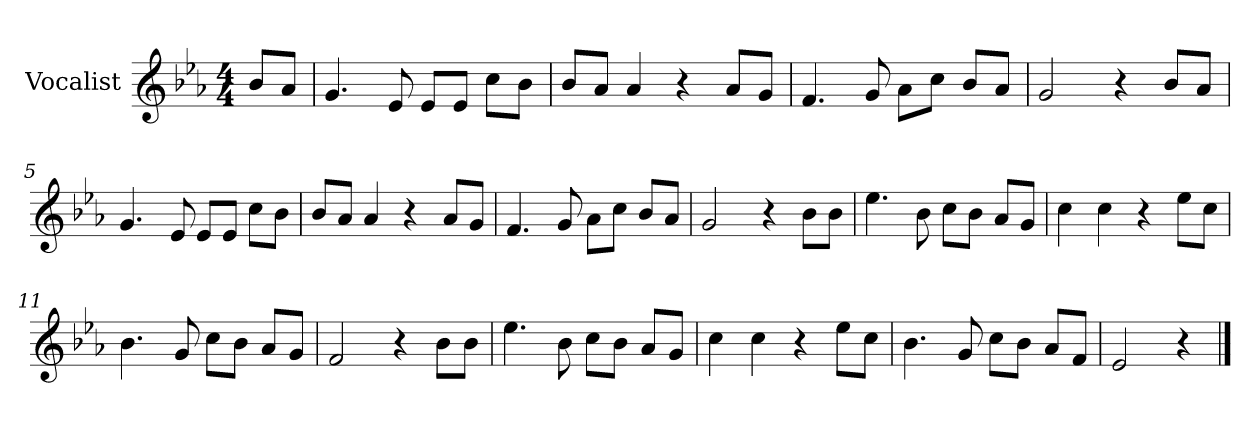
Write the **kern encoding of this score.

**kern
*part1
*staff1
*I"Vocalist
*k[b-e-a-]
*E-:
*M4/4
=
8b-L
8a-J
=1
4.g
8e-
8e-L
8e-J
8ccL
8b-J
=2
8b-L
8a-J
4a-
4r
8a-L
8gJ
=3
4.f
8g
8a-L
8ccJ
8b-L
8a-J
=4
2g
4r
8b-L
8a-J
=5
4.g
8e-
8e-L
8e-J
8ccL
8b-J
=6
8b-L
8a-J
4a-
4r
8a-L
8gJ
=7
4.f
8g
8a-L
8ccJ
8b-L
8a-J
=8
2g
4r
8b-L
8b-J
=9
4.ee-
8b-
8ccL
8b-J
8a-L
8gJ
=10
4cc
4cc
4r
8ee-L
8ccJ
=11
4.b-
8g
8ccL
8b-J
8a-L
8gJ
=12
2f
4r
8b-L
8b-J
=13
4.ee-
8b-
8ccL
8b-J
8a-L
8gJ
=14
4cc
4cc
4r
8ee-L
8ccJ
=15
4.b-
8g
8ccL
8b-J
8a-L
8fJ
=16
2e-
4r
==
*-
